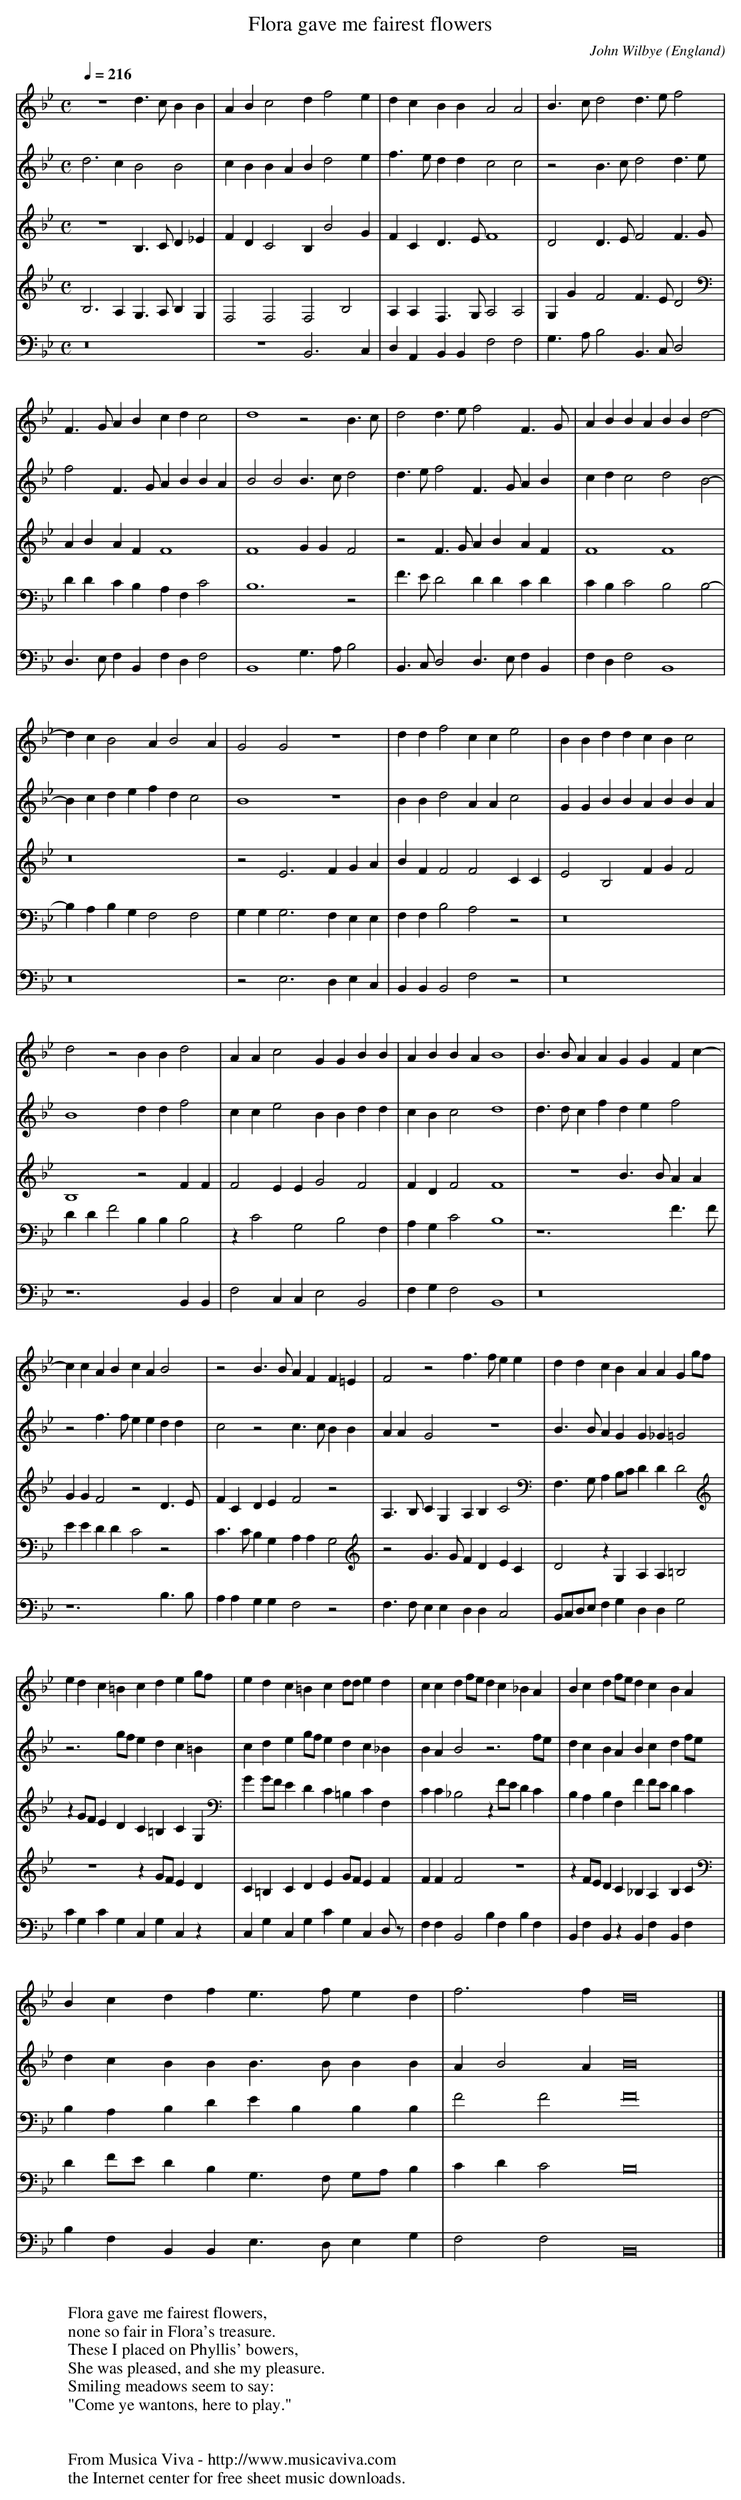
X:1
T:Flora gave me fairest flowers
C:John Wilbye
O:England
M:C
L:1/4
Q:1/4=216
K:Bb
z4 d3/2c/2 BB|AB c2 df2e|dc BB A2 A2|B3/2c/2 d2 d3/2e/2 f2|
F3/2G/2 AB cd c2|d4 z2 B3/2c/2|d2 d3/2e/2 f2 F3/2G/2|AB BA BB d2-|
dc B2 AB2A|G2 G2 z4|dd f2 cc e2|BB dd cB c2|
d2 z2 BB d2|AA c2 GG BB|AB BA B4|B3/2B/2 AA GG Fc-|
cc AB cA B2|z2 B3/2B/2 AF F=E|F2 z2 f3/2f/2 ee|dd cB AA Gg/2f/2|
ed c=B cd eg/2f/2|ed c=B cd/2d/2 ed|cc df/2e/2 dc _BA|Bc df/2e/2 dc BA|
Bc df e3/2f/2 ed|f3f d8|]
V:2
d3c B2 B2|cB BA Bd2e|f3/2e/2 dd c2 c2|z2 B3/2c/2 d2 d3/2e/2|
f2 F3/2G/2 AB BA|B2 B2 B3/2c/2 d2|d3/2e/2 f2 F3/2G/2 AB|cd c2 d2 B2-|
Bc de fd c2|B4 z4|BB d2 AA c2|GG BB AB BA|
B4 dd f2|cc e2 BB dd|cB c2 d4|d3/2d/2 cf de f2|
z2 f3/2f/2 ee dd|c2 z2 c3/2c/2 BB|AA G2 z4|B3/2B/2 AG G_G =G2|
z3g/2f/2 ed c=B|cd eg/2f/2 ed c_B|BA B2 z3f/2e/2|dc BA Bc df/2e/2|
dc BB B3/2B/2 BB|AB2A B8|]
V:3
z4 B,3/2C/2 D_E|FD C2 B,B2G|FC D3/2E/2 F4|D2 D3/2E/2 F2 F3/2G/2|
AB AF F4|F4 GG F2|z2 F3/2G/2 AB AF|F4 F4|
z8|z2 E3F GA|BF F2 F2 CC|E2 B,2 FG F2|
B,4 z2 FF|F2 EE G2 F2|FD F2 F4|z4 B3/2B/2 AA|
GG F2 z2 D3/2E/2|FC DE F2 z2|A,3/2B,/2 CG, A,B, C2|F,3/2G,/2 A,B,/2C/2 DD D2|
zG/2F/2 ED C=B, CG,|GG/2F/2 ED C=B, CF,|CC _B,2 zF/2E/2 DC|B,A, B,F, FF/2E/2 DC|
B,A, B,D EB, B,B,|F2 F2 F8|]
V:4
B,3A, G,3/2A,/2 B,G,|F,2 F,2 F,2 B,2|A,A, F,3/2G,/2 A,2 A,2|G,G F2 F3/2E/2 D2|
DD CB, A,F, C2|B,6 z2|F3/2E/2 D2 DD CD|CB, C2 B,2 B,2-|
B,A, B,G, F,2 F,2|G,G, G,3F, E,E,|F,F, B,2 A,2 z2|z8|
DD F2 B,B, B,2|zC2G,2B,2F,|A,G, C2 B,4|z6 F3/2F/2|
EE DD C2 z2|C3/2C/2 B,G, A,A, G,2|z2 G3/2G/2 FD EC|D2 zG, A,A, =B,2|
z4 zG/2F/2 ED|C=B, CD EG/2F/2 EF|FF F2 z4|zF/2E/2 DC _B,A, B,C|
DF/2E/2 DB, G,3/2F,/2 G,/2A,/2B,|CD C2 B,8|]
V:5
z8|z4 B,,3C,|D,A,, B,,B,, F,2 F,2|G,3/2A,/2 B,2 B,,3/2C,/2 D,2|
D,3/2E,/2 F,B,, F,D, F,2|B,,4 G,3/2A,/2 B,2|B,,3/2C,/2 D,2 D,3/2E,/2 F,B,,|F,D, F,2 B,,4|
z8|z2 E,3D, E,C,|B,,B,, B,,2 F,2 z2|z8|
z6 B,,B,,|F,2 C,C, E,2 B,,2|F,G, F,2 B,,4|z8|
z6 B,3/2B,/2|A,A, G,G, F,2 z2|F,3/2F,/2 E,E, D,D, C,2|B,,/2C,/2D,/2E,/2 F,G, D,D, G,2|
CG, CG, C,G, C,z|C,G, C,G, CG, C,D,/2z/2|F,F, B,,2 B,F, B,F,|B,,F, B,,z B,,F, B,,F,|
B,F, B,,B,, E,3/2D,/2 E,G,|F,2 F,2 B,,8|]
W:
W:Flora gave me fairest flowers,
W:none so fair in Flora's treasure.
W:These I placed on Phyllis' bowers,
W:She was pleased, and she my pleasure.
W:Smiling meadows seem to say:
W:"Come ye wantons, here to play."
W:
W:
W:  From Musica Viva - http://www.musicaviva.com
W:  the Internet center for free sheet music downloads.
